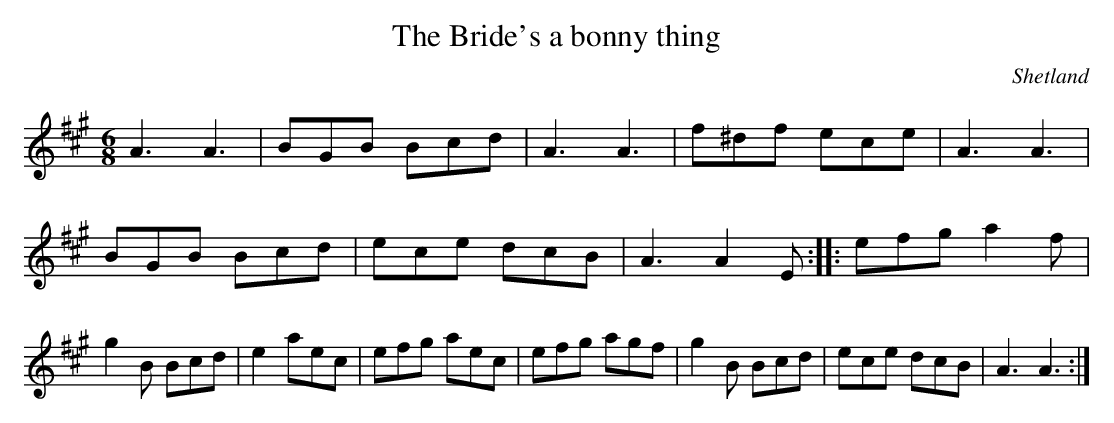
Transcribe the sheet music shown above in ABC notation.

X:1
T:Bride's a bonny thing, The
O:Shetland
M:6/8
K:A
A3 A3|BGB Bcd|A3 A3|f^df ece|\
A3 A3|BGB Bcd|ece dcB|A3 A2E::\
efg a2f|g2B Bcd|e2 aec|efg aec|\
efg agf|g2B Bcd|ece dcB|A3 A3:|
